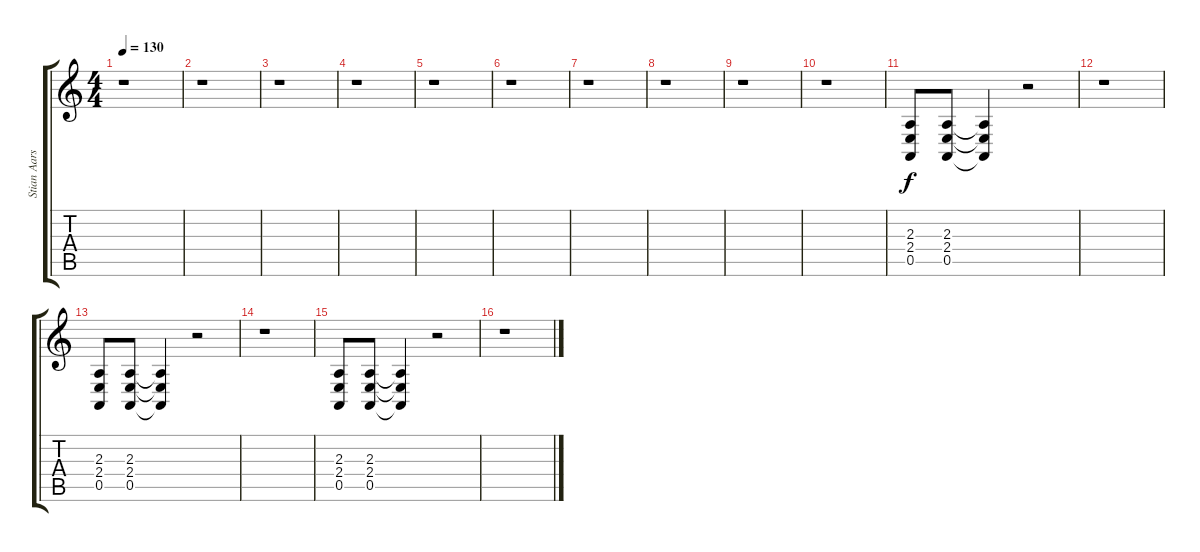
\track ("Stian Aarstad" "Stian Aars") {instrument brightacousticpiano}
\staff {score tabs}
\tuning (E4 B3 G3 D3 A2 E2) {hide}
\ts (4 4)
\tempo 130
\clef g2
\ks c
r.1{dy f} |
r.1 |
r.1 |
r.1 |
r.1 |
r.1 |
r.1 |
r.1 |
r.1 |
r.1 |
(2.3 2.4 0.5).8 (2.3 2.4 0.5).8 (2.3{t} 2.4{t} 0.5{t}).4 r.2 |
r.1 |
(2.3 2.4 0.5).8 (2.3 2.4 0.5).8 (2.3{t} 2.4{t} 0.5{t}).4 r.2 |
r.1 |
(2.3 2.4 0.5).8 (2.3 2.4 0.5).8 (2.3{t} 2.4{t} 0.5{t}).4 r.2 |
r.1
